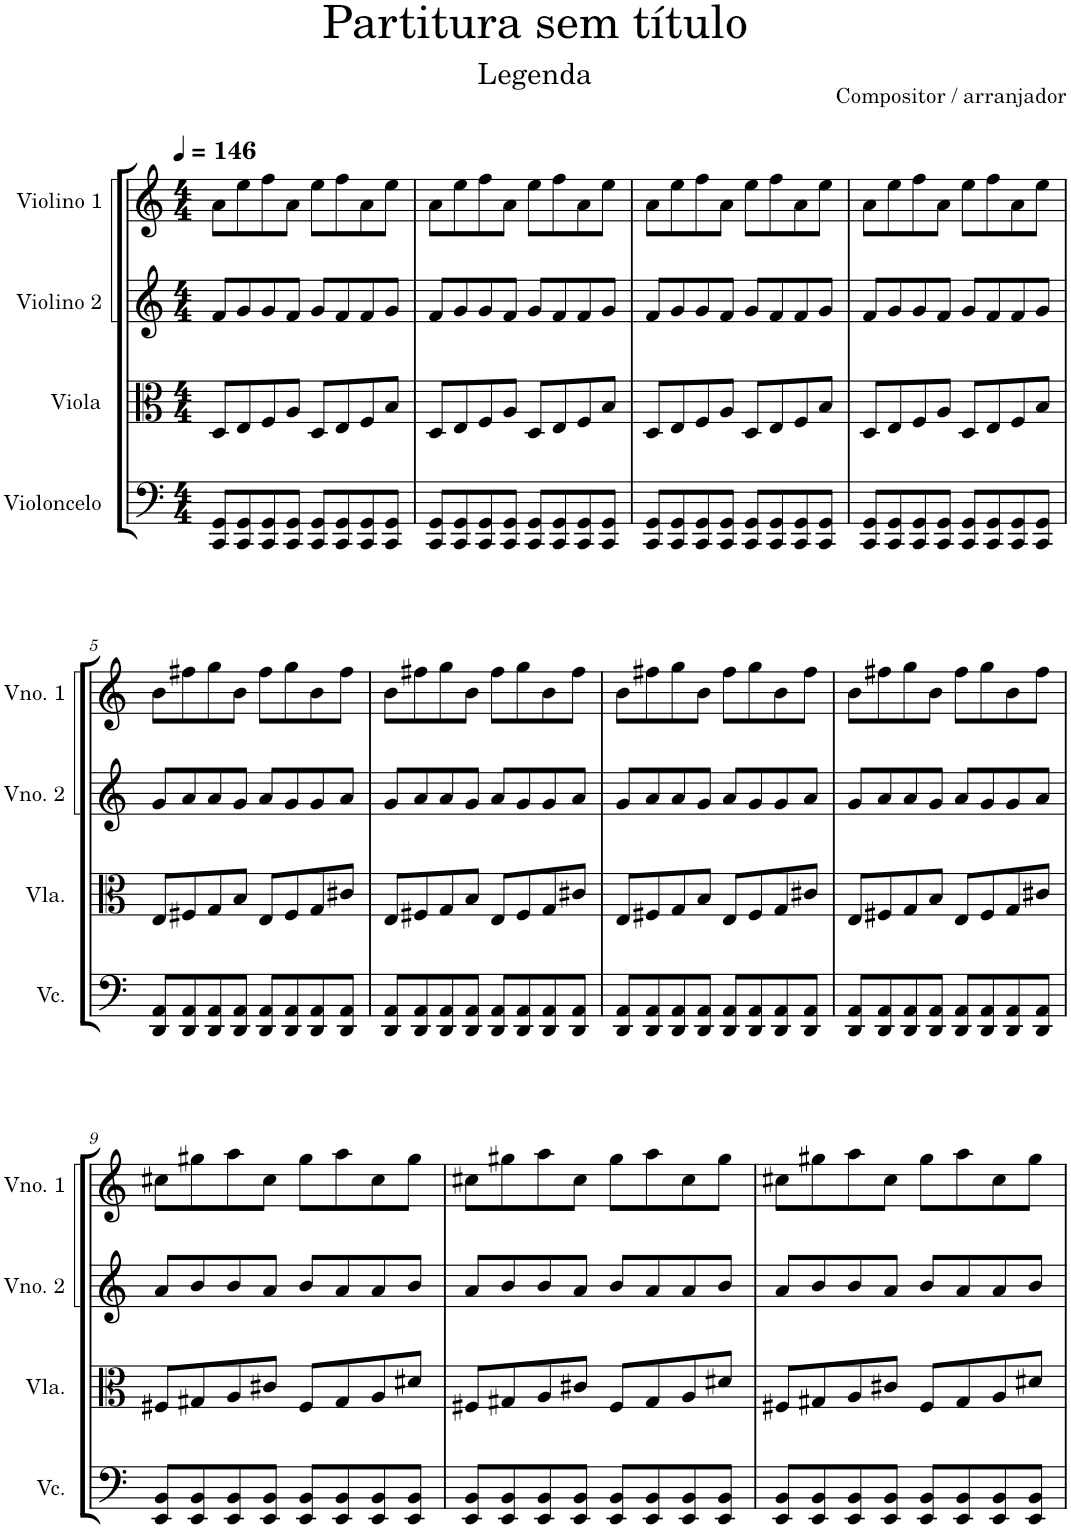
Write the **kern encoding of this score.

**kern	**kern	**kern	**kern
*part4	*part3	*part2	*part1
*staff4	*staff3	*staff2	*staff1
*I"Violoncelo	*I"Viola	*I"Violino 2	*I"Violino 1
*I'Vc.	*I'Vla.	*I'Vno. 2	*I'Vno. 1
*clefF4	*clefC3	*clefG2	*clefG2
*k[]	*k[]	*k[]	*k[]
*M4/4	*M4/4	*M4/4	*M4/4
*MM146	*MM146	*MM146	*MM146
=1	=1	=1	=1
8CC/ 8GG/L	8D/L	8f/L	8a\L
8CC/ 8GG/	8E/	8g/	8ee\
8CC/ 8GG/	8F/	8g/	8ff\
8CC/ 8GG/J	8A/J	8f/J	8a\J
8CC/ 8GG/L	8D/L	8g/L	8ee\L
8CC/ 8GG/	8E/	8f/	8ff\
8CC/ 8GG/	8F/	8f/	8a\
8CC/ 8GG/J	8B/J	8g/J	8ee\J
=2	=2	=2	=2
8CC/ 8GG/L	8D/L	8f/L	8a\L
8CC/ 8GG/	8E/	8g/	8ee\
8CC/ 8GG/	8F/	8g/	8ff\
8CC/ 8GG/J	8A/J	8f/J	8a\J
8CC/ 8GG/L	8D/L	8g/L	8ee\L
8CC/ 8GG/	8E/	8f/	8ff\
8CC/ 8GG/	8F/	8f/	8a\
8CC/ 8GG/J	8B/J	8g/J	8ee\J
=3	=3	=3	=3
8CC/ 8GG/L	8D/L	8f/L	8a\L
8CC/ 8GG/	8E/	8g/	8ee\
8CC/ 8GG/	8F/	8g/	8ff\
8CC/ 8GG/J	8A/J	8f/J	8a\J
8CC/ 8GG/L	8D/L	8g/L	8ee\L
8CC/ 8GG/	8E/	8f/	8ff\
8CC/ 8GG/	8F/	8f/	8a\
8CC/ 8GG/J	8B/J	8g/J	8ee\J
=4	=4	=4	=4
8CC/ 8GG/L	8D/L	8f/L	8a\L
8CC/ 8GG/	8E/	8g/	8ee\
8CC/ 8GG/	8F/	8g/	8ff\
8CC/ 8GG/J	8A/J	8f/J	8a\J
8CC/ 8GG/L	8D/L	8g/L	8ee\L
8CC/ 8GG/	8E/	8f/	8ff\
8CC/ 8GG/	8F/	8f/	8a\
8CC/ 8GG/J	8B/J	8g/J	8ee\J
!!LO:LB:g=z
=5	=5	=5	=5
8DD/ 8AA/L	8E/L	8g/L	8b\L
8DD/ 8AA/	8F#X/	8a/	8ff#X\
8DD/ 8AA/	8G/	8a/	8gg\
8DD/ 8AA/J	8B/J	8g/J	8b\J
8DD/ 8AA/L	8E/L	8a/L	8ff#\L
8DD/ 8AA/	8F#/	8g/	8gg\
8DD/ 8AA/	8G/	8g/	8b\
8DD/ 8AA/J	8c#X/J	8a/J	8ff#\J
=6	=6	=6	=6
8DD/ 8AA/L	8E/L	8g/L	8b\L
8DD/ 8AA/	8F#X/	8a/	8ff#X\
8DD/ 8AA/	8G/	8a/	8gg\
8DD/ 8AA/J	8B/J	8g/J	8b\J
8DD/ 8AA/L	8E/L	8a/L	8ff#\L
8DD/ 8AA/	8F#/	8g/	8gg\
8DD/ 8AA/	8G/	8g/	8b\
8DD/ 8AA/J	8c#X/J	8a/J	8ff#\J
=7	=7	=7	=7
8DD/ 8AA/L	8E/L	8g/L	8b\L
8DD/ 8AA/	8F#X/	8a/	8ff#X\
8DD/ 8AA/	8G/	8a/	8gg\
8DD/ 8AA/J	8B/J	8g/J	8b\J
8DD/ 8AA/L	8E/L	8a/L	8ff#\L
8DD/ 8AA/	8F#/	8g/	8gg\
8DD/ 8AA/	8G/	8g/	8b\
8DD/ 8AA/J	8c#X/J	8a/J	8ff#\J
=8	=8	=8	=8
8DD/ 8AA/L	8E/L	8g/L	8b\L
8DD/ 8AA/	8F#X/	8a/	8ff#X\
8DD/ 8AA/	8G/	8a/	8gg\
8DD/ 8AA/J	8B/J	8g/J	8b\J
8DD/ 8AA/L	8E/L	8a/L	8ff#\L
8DD/ 8AA/	8F#/	8g/	8gg\
8DD/ 8AA/	8G/	8g/	8b\
8DD/ 8AA/J	8c#X/J	8a/J	8ff#\J
!!LO:LB:g=z
=9	=9	=9	=9
8EE/ 8BB/L	8F#X/L	8a/L	8cc#X\L
8EE/ 8BB/	8G#X/	8b/	8gg#X\
8EE/ 8BB/	8A/	8b/	8aa\
8EE/ 8BB/J	8c#X/J	8a/J	8cc#\J
8EE/ 8BB/L	8F#/L	8b/L	8gg#\L
8EE/ 8BB/	8G#/	8a/	8aa\
8EE/ 8BB/	8A/	8a/	8cc#\
8EE/ 8BB/J	8d#X/J	8b/J	8gg#\J
=10	=10	=10	=10
8EE/ 8BB/L	8F#X/L	8a/L	8cc#X\L
8EE/ 8BB/	8G#X/	8b/	8gg#X\
8EE/ 8BB/	8A/	8b/	8aa\
8EE/ 8BB/J	8c#X/J	8a/J	8cc#\J
8EE/ 8BB/L	8F#/L	8b/L	8gg#\L
8EE/ 8BB/	8G#/	8a/	8aa\
8EE/ 8BB/	8A/	8a/	8cc#\
8EE/ 8BB/J	8d#X/J	8b/J	8gg#\J
=11	=11	=11	=11
8EE/ 8BB/L	8F#X/L	8a/L	8cc#X\L
8EE/ 8BB/	8G#X/	8b/	8gg#X\
8EE/ 8BB/	8A/	8b/	8aa\
8EE/ 8BB/J	8c#X/J	8a/J	8cc#\J
8EE/ 8BB/L	8F#/L	8b/L	8gg#\L
8EE/ 8BB/	8G#/	8a/	8aa\
8EE/ 8BB/	8A/	8a/	8cc#\
8EE/ 8BB/J	8d#X/J	8b/J	8gg#\J
=	=	=	=
*-	*-	*-	*-
